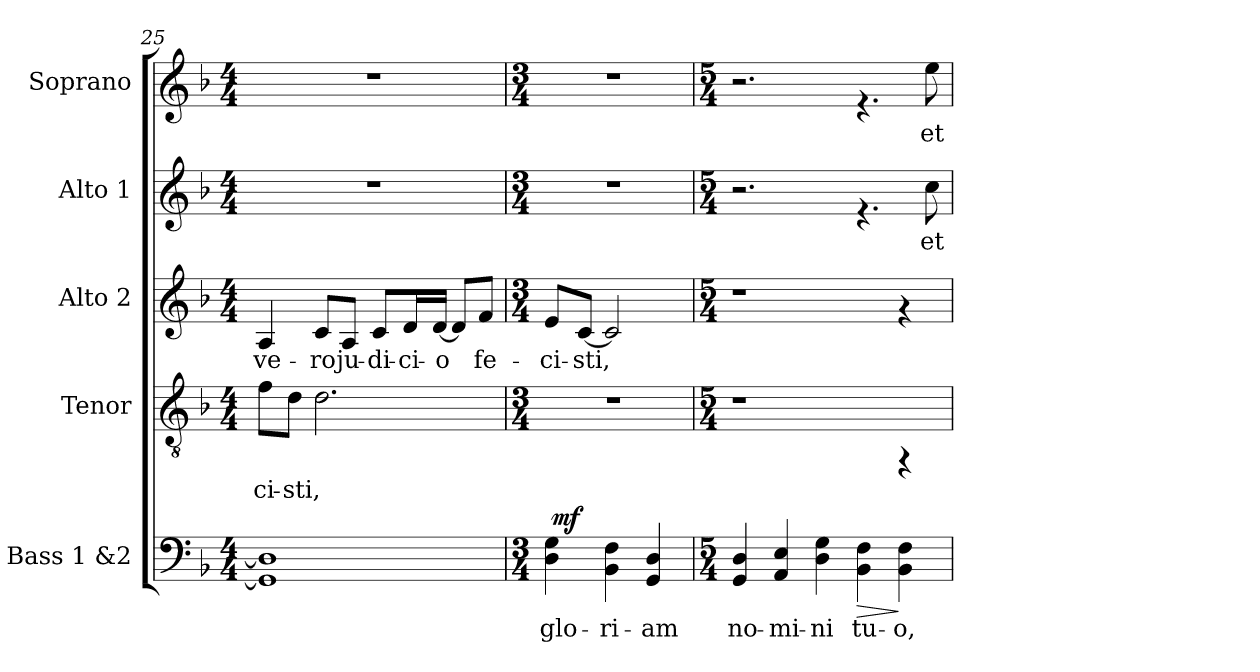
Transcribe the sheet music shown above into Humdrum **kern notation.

**kern	**text	**dynam	**kern	**text	**kern	**text	**kern	**text	**kern	**text
*part5	*part5	*part5	*part4	*part4	*part3	*part3	*part2	*part2	*part1	*part1
*staff5	*staff5	*staff5	*staff4	*staff4	*staff3	*staff3	*staff2	*staff2	*staff1	*staff1
*I"Bass 1 &2	*	*	*I"Tenor	*	*I"Alto 2	*	*I"Alto 1	*	*I"Soprano	*
*I'B	*	*	*I'T	*	*I'A2	*	*I'A1	*	*I'S	*
*clefF4	*	*	*clefGv2	*	*clefG2	*	*clefG2	*	*clefG2	*
*k[b-]	*	*	*k[b-]	*	*k[b-]	*	*k[b-]	*	*k[b-]	*
*F:	*	*	*F:	*	*F:	*	*F:	*	*F:	*
*M4/4	*	*	*M4/4	*	*M4/4	*	*M4/4	*	*M4/4	*
=25	=25	=25	=25	=25	=25	=25	=25	=25	=25	=25
!	!LO:LY:b	!	!	!LO:LY:b	!	!LO:LY:b:cj	!	!	!	!
1D] 1GG]	.	.	8f\L	-ci-	4A/	ve-	1r	.	1r	.
!	!	!	!	!LO:LY:b	!	!	!	!	!	!
.	.	.	8d\J	-sti,	.	.	.	.	.	.
!	!	!	!	!LO:LY:b	!	!LO:LY:b:cj	!	!	!	!
.	.	.	2.d\	.	8c/L	-ro	.	.	.	.
!	!	!	!	!	!	!LO:LY:b:cj	!	!	!	!
.	.	.	.	.	8A/J	ju-	.	.	.	.
!	!	!	!	!	!	!LO:LY:b:cj	!	!	!	!
.	.	.	.	.	8c/L	-di-	.	.	.	.
!	!	!	!	!	!	!LO:LY:b:cj	!	!	!	!
.	.	.	.	.	16d/	-ci-	.	.	.	.
!	!	!	!	!	!	!LO:LY:b:cj	!	!	!	!
.	.	.	.	.	[<16d/J	-o	.	.	.	.
!	!	!	!	!	!	!LO:LY:b:cj	!	!	!	!
.	.	.	.	.	8d/L]	.	.	.	.	.
!	!	!	!	!	!	!LO:LY:b:cj	!	!	!	!
.	.	.	.	.	8f/J	fe-	.	.	.	.
=26	=26	=26	=26	=26	=26	=26	=26	=26	=26	=26
*M3/4	*	*	*M3/4	*	*M3/4	*	*M3/4	*	*M3/4	*
!	!LO:LY:b	!	!	!	!	!LO:LY:b:cj	!	!	!	!
*^	*	*	*	*	*	*	*	*	*	*
4G\ 4D\	64ryy	glo-	.	2.r	.	8e/L	-ci-	2.r	.	2.r	.
!	!	!	!LO:DY:a	!	!	!	!	!	!	!	!
.	2ryy	.	mf	.	.	.	.	.	.	.	.
!	!	!	!	!	!	!	!LO:LY:b:cj	!	!	!	!
.	.	.	.	.	.	[<8c/J	-sti,	.	.	.	.
!	!	!LO:LY:b	!	!	!	!	!LO:LY:b:cj	!	!	!	!
4F\ 4BB-\	.	-ri-	.	.	.	2c/]	.	.	.	.	.
!	!	!LO:LY:b	!	!	!	!	!	!	!	!	!
4D/ 4GG/	.	-am	.	.	.	.	.	.	.	.	.
.	8...ryy	.	.	.	.	.	.	.	.	.	.
*v	*v	*	*	*	*	*	*	*	*	*	*
=27	=27	=27	=27	=27	=27	=27	=27	=27	=27	=27
*M5/4	*	*	*M5/4	*	*M5/4	*	*M5/4	*	*M5/4	*
*^	*	*	*	*	*	*	*	*	*	*
!	!	!LO:LY:b	!	!	!	!	!	!	!	!	!
*v	*v	*	*	*	*	*	*	*	*	*	*
4D/ 4GG/	no-	.	1r	.	1r	.	2.r	.	2.r	.
!	!LO:LY:b	!	!	!	!	!	!	!	!	!
4E/ 4AA/	-mi-	.	.	.	.	.	.	.	.	.
!	!LO:LY:b	!	!	!	!	!	!	!	!	!
4G\ 4D\	-ni	.	.	.	.	.	.	.	.	.
!	!LO:LY:b	!LO:HP:b	!	!	!	!	!	!	!	!
4F\ 4BB-\	tu-	>	.	.	.	.	4.rf	.	4.rf	.
!	!LO:LY:b	!	!	!	!	!	!	!	!	!
4F\ 4BB-\	-o,	]	4rFF	.	4rf	.	.	.	.	.
!	!	!	!	!	!	!	!	!LO:LY:b	!	!LO:LY:b
.	.	.	.	.	.	.	8cc\	et	8ee\	et
=	=	=	=	=	=	=	=	=	=	=
*-	*-	*-	*-	*-	*-	*-	*-	*-	*-	*-
